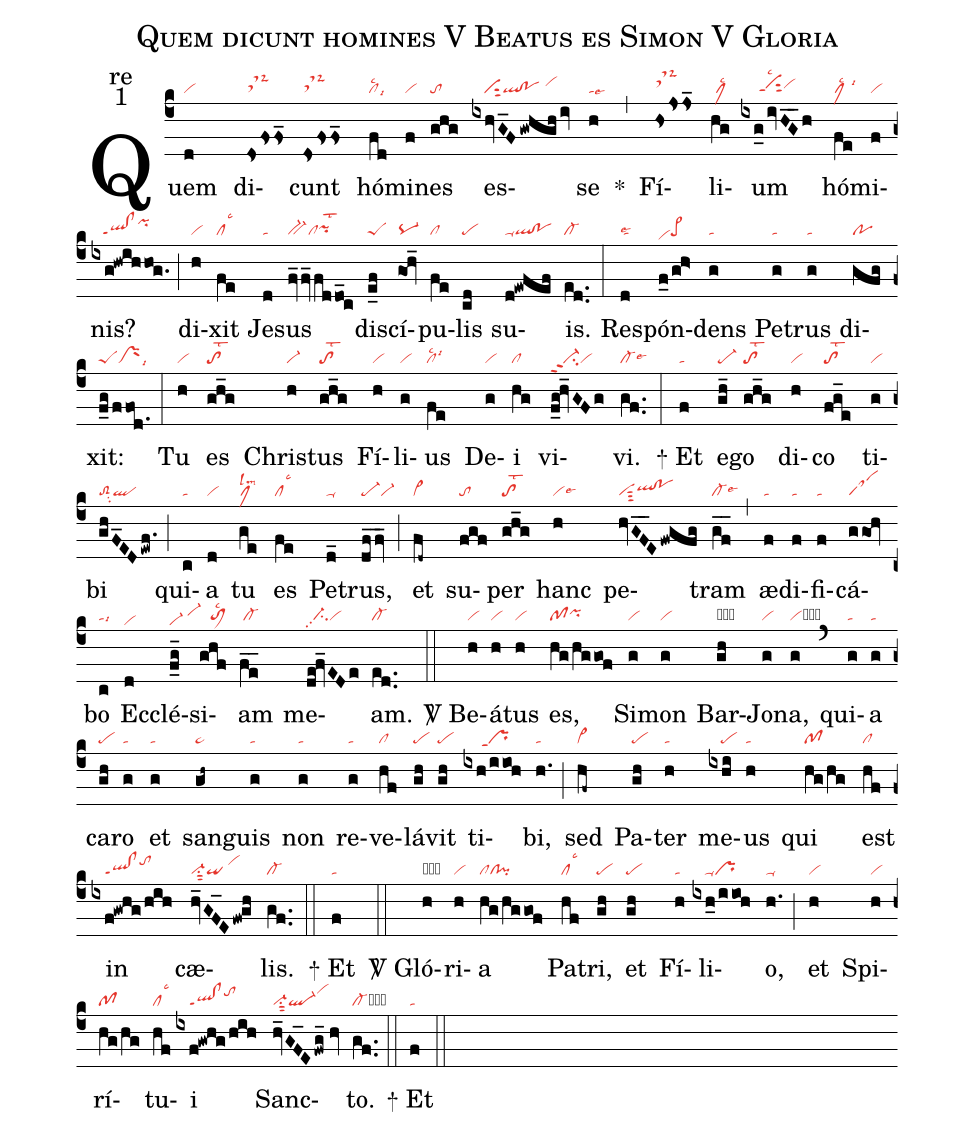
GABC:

name:Quem dicunt homines V Beatus es Simon V Gloria;
office-part:re;
mode:1;
nabc-lines:1;
%%
(c4) Quem(d|vi) di(dsfsfs_|tsM-)cunt(dsfsfs_|tsM-) hó(fd|cllsc2lsi9)mi(f|vi)nes(ghg|to) es(ixhvG_Fgwhgh/iv|////visut2ql!po/vihi)se(h|talse6) <sp>*</sp>(,) Fí(hsjsjs_|tsM-hh)li(hg|/clMlsc2)um(ixg_0/ivH_G_h|/////vihhsut2ppt1lsc2vihh) hó(fe|clMlsc2lsi3)mi(f|vi)nis?(ixg!hwih/hog.|///ql!clppt1pihj) (;) di(h|vi)xit(fe|cllsc3) Je(d|ta)sus(fv_fv_fd/do_c|bv-clpihhlst2) dis(e_f|peS)cí(goh_|pq-)pu(fe|cl)lis(cd|pe) su(d!ewfef|ql!poppu1)is.(ed..|cl-) (:) Res(d|talse2)pón(f_0/gh>|vihdpe>)dens(g|ta) Pe(g|ta)trus(g|ta) di(gfg|po)xit:(f_g/ffod.|peSprMlsi9) (:) Tu(h|vi) es(gh_g|tolst2) Chris(h|vi-)tus(gh_g|tolst2) Fí(h|vi)li(g|vi)us(fe|cllsc2lsi3) De(g|vi)i(hg|cl) vi(f_g!hv_GFg|ci-ppt2vi)vi.(gf..|cl-lse6) (:)

<sp>+</sp> Et(f|ta) e(gh_|pe-)go(gh_g|tolst2) di(h|vi)co(fg_e|tolst2) ti(g|vi)bi(ghF_EDewf.|toS2su2ql) (;) qui(c|ta)a(d|vi) tu(ge|clMlslm2) es(fe|cllsc3) Pe(d_|ta-)trus,(df_fv_|pe-vi-) (;) et(fd~|vi>) su(fgf|to)per(gh_g|tolst2) hanc(h|vilse6) pe(hvGF__E/fwgfg|visut3qlhh!pohh)tram(gf__|cl-lse6) (,) æ(f|ta)di(f|ta)fi(f|ta)cá(g/goh|saM)bo(c|talsi6) Ec(d|vihd)clé(f_g_|vi-hd/vi-hh)si(ghf|///toM1lsc2)am(fe__|/cl-) me(de!fv_EDe|//ci-pp2vi)am.(ed..|cl-) (::)

<sp>V/</sp> Be(h|vi)á(h|vi)tus(h|vi) es,(hg/hggof|pfpihh) Si(g|vi)mon(g|vi) Bar-(gh|obpe)Jo(g|vi)na,(g|vicb) (`) qui(g|ta)a(g|ta) ca(gh|pe)ro(g|ta) et(g|ta) san(gh~|pe~)guis(g|ta) non(g|ta) re(g|ta)ve(hf|cl)lá(gh|pe)vit(gh|pe) ti(ixh/iioh|/////prppt1)bi,(h.|ta) (;) sed(hf~|vi>) Pa(gh|pe)ter(h|ta) me(ixhi|////pe)us(h|ta) qui(hg/hg|pf) est(hf|cl) in(ixf!gwhg/hih|////ql!clppt1tohj) cæ(hv_GF_E/fw!gh|vi-su1sut2qi/vihj)lis.(gf..|cl-) (::)

<sp>+</sp> Et(f|ta) (::)

<sp>V/</sp> Gló(h|obvi)ri(h|vi)a(hg/hggof|clcl!pi) Pa(hf|cllsc3)tri,(gh|pe) et(gh|pe) Fí(h|ta)li(ixh_0/iioh|////ta-pr)o,(h.|ta-) (;) et(h|vi) Spi(h|vi)rí(hg/hg|pf)tu(hf|cllsc3)i(ixf!gwhg/hih|////ql!clppt1tohj) Sanc(hv_GF_E/fwg_//hv|vi-su1sut2ql-vihk)to.(gf..|cl-cb) (::)

<sp>+</sp> Et(f|ta) (::)
